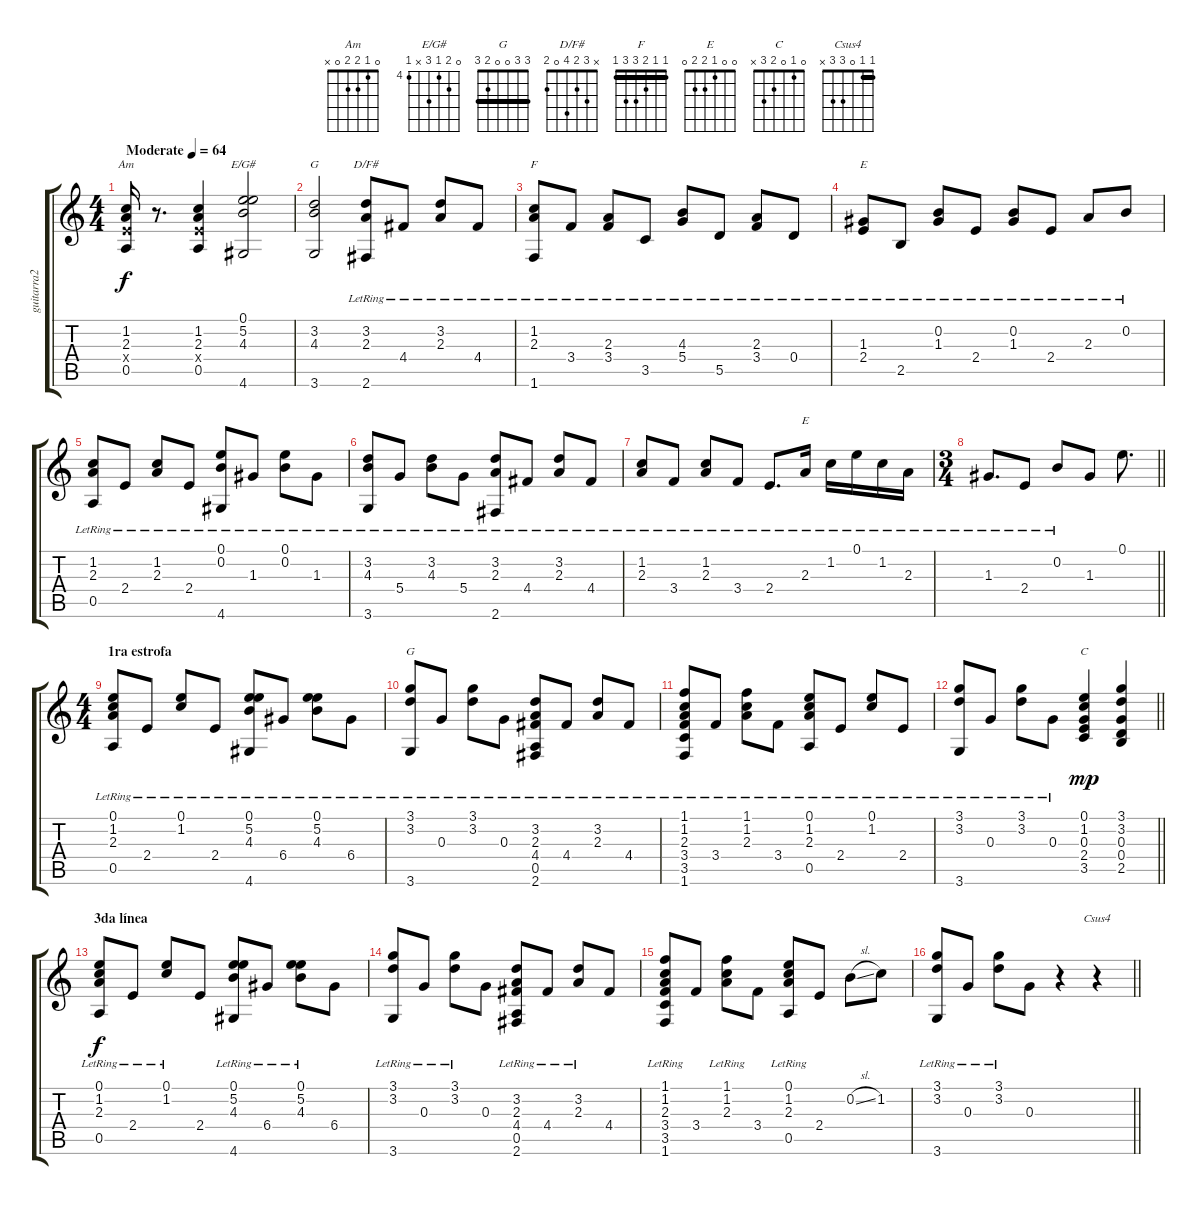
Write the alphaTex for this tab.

\track ("guitarra2" "guitarra2") {instrument acousticguitarnylon}
\staff {score tabs}
\tuning (E4 B3 G3 D3 A2 E2) {hide}
\chord ("Am" 0 1 2 2 0 x)
\chord ("E/G#" 0 5 4 6 x 4) {firstfret 4}
\chord ("G" 3 3 4 5 5 3) {barre 3}
\chord ("D/F#" x 3 2 4 0 2)
\chord ("F" 1 1 2 3 3 1) {barre 1}
\chord ("E" x x 1 2 x x)
\chord ("E" 0 0 1 2 2 0)
\chord ("G" 3 3 0 0 2 3) {barre 3}
\chord ("C" 0 1 0 2 3 x)
\chord ("Csus4" 1 1 0 3 3 x) {barre 1}
\ts (4 4)
\tempo (64 "Moderate")
\clef g2
\ks c
(1.2 2.3 2.4{x} 0.5).16{ch "Am" dy f instrument acousticguitarnylon} r.8{d} (1.2 2.3 2.4{x} 0.5).4 (0.1 5.2 4.3 4.6).2{ch "E/G#"} |
(3.2 4.3 3.6).2{ch "G"} (3.2{lr} 2.3{lr} 2.6{lr}).8{ch "D/F#"} 4.4{lr}.8 (3.2{lr} 2.3{lr}).8 4.4{lr}.8 |
(1.2{lr} 2.3{lr} 1.6{lr}).8{ch "F"} 3.4{lr}.8 (2.3{lr} 3.4{lr}).8 3.5{lr}.8 (4.3{lr} 5.4{lr}).8 5.5{lr}.8 (2.3{lr} 3.4{lr}).8 0.4{lr}.8 |
(1.3{lr} 2.4{lr}).8{ch "E"} 2.5{lr}.8 (0.2{lr} 1.3{lr}).8 2.4{lr}.8 (0.2{lr} 1.3{lr}).8 2.4{lr}.8 2.3{lr}.8 0.2{lr}.8 |
(1.2{lr} 2.3{lr} 0.5{lr}).8 2.4{lr}.8 (1.2{lr} 2.3{lr}).8 2.4{lr}.8 (0.1{lr} 0.2{lr} 4.6{lr}).8 1.3{lr}.8 (0.1{lr} 0.2{lr}).8 1.3{lr}.8 |
(3.2{lr} 4.3{lr} 3.6{lr}).8 5.4{lr}.8 (3.2{lr} 4.3{lr}).8 5.4{lr}.8 (3.2{lr} 2.3{lr} 2.6{lr}).8 4.4{lr}.8 (3.2{lr} 2.3{lr}).8 4.4{lr}.8 |
(1.2{lr} 2.3{lr}).8 3.4{lr}.8 (1.2{lr} 2.3{lr}).8 3.4{lr}.8 2.4{lr}.8{d} 2.3{lr}.16{ch "E"} 1.2{lr}.16 0.1{lr}.16 1.2{lr}.16 2.3{lr}.16 |
\ts (3 4)
\barLineRight lightlight
1.3{lr}.8{d} 2.4{lr}.8 0.2{lr}.8 1.3.8 0.1.8{d} |
\ts (4 4)
\section ("" "1ra estrofa")
(0.1{lr} 1.2{lr} 2.3{lr} 0.5{lr}).8 2.4{lr}.8 (0.1{lr} 1.2{lr}).8 2.4{lr}.8 (0.1{lr} 5.2{lr} 4.3{lr} 4.6{lr}).8 6.4{lr}.8 (0.1{lr} 5.2{lr} 4.3{lr}).8 6.4{lr}.8 |
(3.1{lr} 3.2{lr} 3.6{lr}).8{ch "G"} 0.3{lr}.8 (3.1{lr} 3.2{lr}).8 0.3{lr}.8 (3.2{lr} 2.3{lr} 4.4{lr} 0.5{lr} 2.6{lr}).8 4.4{lr}.8 (3.2{lr} 2.3{lr}).8 4.4{lr}.8 |
(1.1{lr} 1.2{lr} 2.3{lr} 3.4{lr} 3.5{lr} 1.6{lr}).8 3.4{lr}.8 (1.1{lr} 1.2{lr} 2.3{lr}).8 3.4{lr}.8 (0.1{lr} 1.2{lr} 2.3{lr} 0.5{lr}).8 2.4{lr}.8 (0.1{lr} 1.2{lr}).8 2.4{lr}.8 |
\barLineRight lightlight
(3.1{lr} 3.2{lr} 3.6{lr}).8 0.3{lr}.8 (3.1{lr} 3.2{lr}).8 0.3{lr}.8 (0.1 1.2 0.3 2.4 3.5).4{ch "C" dy mp} (3.1 3.2 0.3 0.4 2.5).4 |
\section ("" "3da línea")
(0.1{lr} 1.2{lr} 2.3{lr} 0.5{lr}).8{dy f} 2.4{lr}.8 (0.1{lr} 1.2{lr}).8 2.4.8 (0.1{lr} 5.2{lr} 4.3{lr} 4.6{lr}).8 6.4{lr}.8 (0.1{lr} 5.2{lr} 4.3{lr}).8 6.4.8 |
(3.1{lr} 3.2{lr} 3.6{lr}).8 0.3{lr}.8 (3.1{lr} 3.2{lr}).8 0.3.8 (3.2{lr} 2.3{lr} 4.4{lr} 0.5{lr} 2.6{lr}).8 4.4{lr}.8 (3.2{lr} 2.3{lr}).8 4.4.8 |
(1.1{lr} 1.2{lr} 2.3{lr} 3.4{lr} 3.5{lr} 1.6{lr}).8 3.4.8 (1.1{lr} 1.2{lr} 2.3{lr}).8 3.4.8 (0.1{lr} 1.2{lr} 2.3{lr} 0.5{lr}).8 2.4.8 0.2{sl}.8 1.2.8 |
\barLineRight lightlight
(3.1{lr} 3.2{lr} 3.6{lr}).8 0.3{lr}.8 (3.1{lr} 3.2{lr}).8 0.3.8 r.4 r.4{ch "Csus4"}
